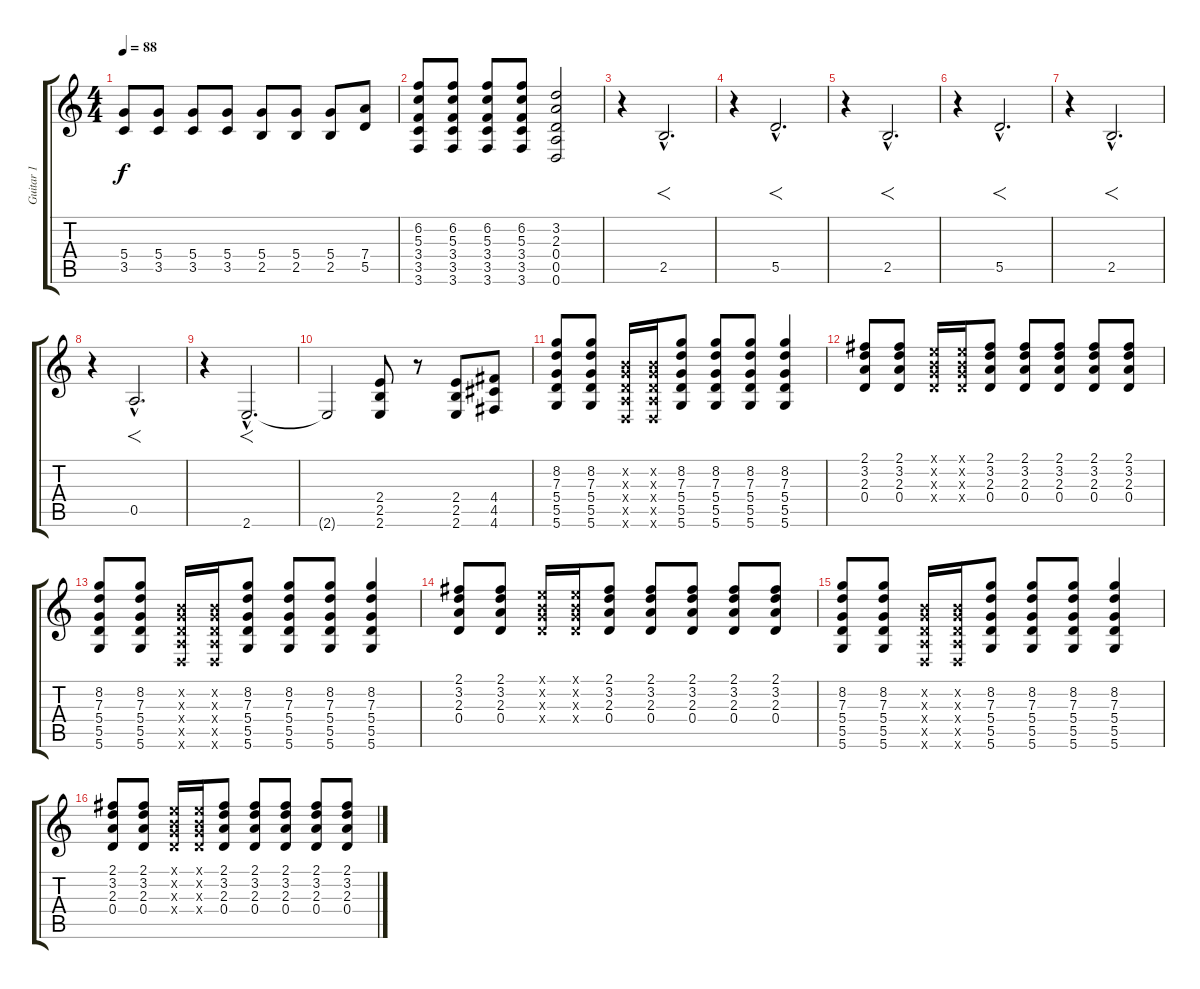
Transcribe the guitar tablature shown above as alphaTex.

\track ("Guitar 1" "Guitar 1") {instrument distortionguitar}
\staff {score tabs}
\tuning (E4 B3 G3 D3 A2 D2) {hide}
\ts (4 4)
\tempo 88
\clef g2
\ks c
(5.4 3.5).8{dy f} (5.4 3.5).8 (5.4 3.5).8 (5.4 3.5).8 (5.4 2.5).8 (5.4 2.5).8 (5.4 2.5).8 (7.4 5.5).8 |
(6.2 5.3 3.4 3.5 3.6).8 (6.2 5.3 3.4 3.5 3.6).8 (6.2 5.3 3.4 3.5 3.6).8 (6.2 5.3 3.4 3.5 3.6).8 (3.2 2.3 0.4 0.5 0.6).2 |
r.4 2.5{hac}.2{f d} |
r.4 5.5{hac}.2{f d} |
r.4 2.5{hac}.2{f d} |
r.4 5.5{hac}.2{f d} |
r.4 2.5{hac}.2{f d} |
r.4 0.5{hac}.2{f d} |
r.4 2.6{hac}.2{f d} |
2.6{t}.2 (2.4 2.5 2.6).8 r.8 (2.4 2.5 2.6).8 (4.4 4.5 4.6).8 |
(8.2 7.3 5.4 5.5 5.6).8 (8.2 7.3 5.4 5.5 5.6).8 (0.2{x} 0.3{x} 0.4{x} 0.5{x} 0.6{x}).16 (0.2{x} 0.3{x} 0.4{x} 0.5{x} 0.6{x}).16 (8.2 7.3 5.4 5.5 5.6).8 (8.2 7.3 5.4 5.5 5.6).8 (8.2 7.3 5.4 5.5 5.6).8 (8.2 7.3 5.4 5.5 5.6).4 |
(2.1 3.2 2.3 0.4).8 (2.1 3.2 2.3 0.4).8 (0.1{x} 0.2{x} 0.3{x} 0.4{x}).16 (0.1{x} 0.2{x} 0.3{x} 0.4{x}).16 (2.1 3.2 2.3 0.4).8 (2.1 3.2 2.3 0.4).8 (2.1 3.2 2.3 0.4).8 (2.1 3.2 2.3 0.4).8 (2.1 3.2 2.3 0.4).8 |
(8.2 7.3 5.4 5.5 5.6).8 (8.2 7.3 5.4 5.5 5.6).8 (0.2{x} 0.3{x} 0.4{x} 0.5{x} 0.6{x}).16 (0.2{x} 0.3{x} 0.4{x} 0.5{x} 0.6{x}).16 (8.2 7.3 5.4 5.5 5.6).8 (8.2 7.3 5.4 5.5 5.6).8 (8.2 7.3 5.4 5.5 5.6).8 (8.2 7.3 5.4 5.5 5.6).4 |
(2.1 3.2 2.3 0.4).8 (2.1 3.2 2.3 0.4).8 (0.1{x} 0.2{x} 0.3{x} 0.4{x}).16 (0.1{x} 0.2{x} 0.3{x} 0.4{x}).16 (2.1 3.2 2.3 0.4).8 (2.1 3.2 2.3 0.4).8 (2.1 3.2 2.3 0.4).8 (2.1 3.2 2.3 0.4).8 (2.1 3.2 2.3 0.4).8 |
(8.2 7.3 5.4 5.5 5.6).8 (8.2 7.3 5.4 5.5 5.6).8 (0.2{x} 0.3{x} 0.4{x} 0.5{x} 0.6{x}).16 (0.2{x} 0.3{x} 0.4{x} 0.5{x} 0.6{x}).16 (8.2 7.3 5.4 5.5 5.6).8 (8.2 7.3 5.4 5.5 5.6).8 (8.2 7.3 5.4 5.5 5.6).8 (8.2 7.3 5.4 5.5 5.6).4 |
(2.1 3.2 2.3 0.4).8 (2.1 3.2 2.3 0.4).8 (0.1{x} 0.2{x} 0.3{x} 0.4{x}).16 (0.1{x} 0.2{x} 0.3{x} 0.4{x}).16 (2.1 3.2 2.3 0.4).8 (2.1 3.2 2.3 0.4).8 (2.1 3.2 2.3 0.4).8 (2.1 3.2 2.3 0.4).8 (2.1 3.2 2.3 0.4).8
